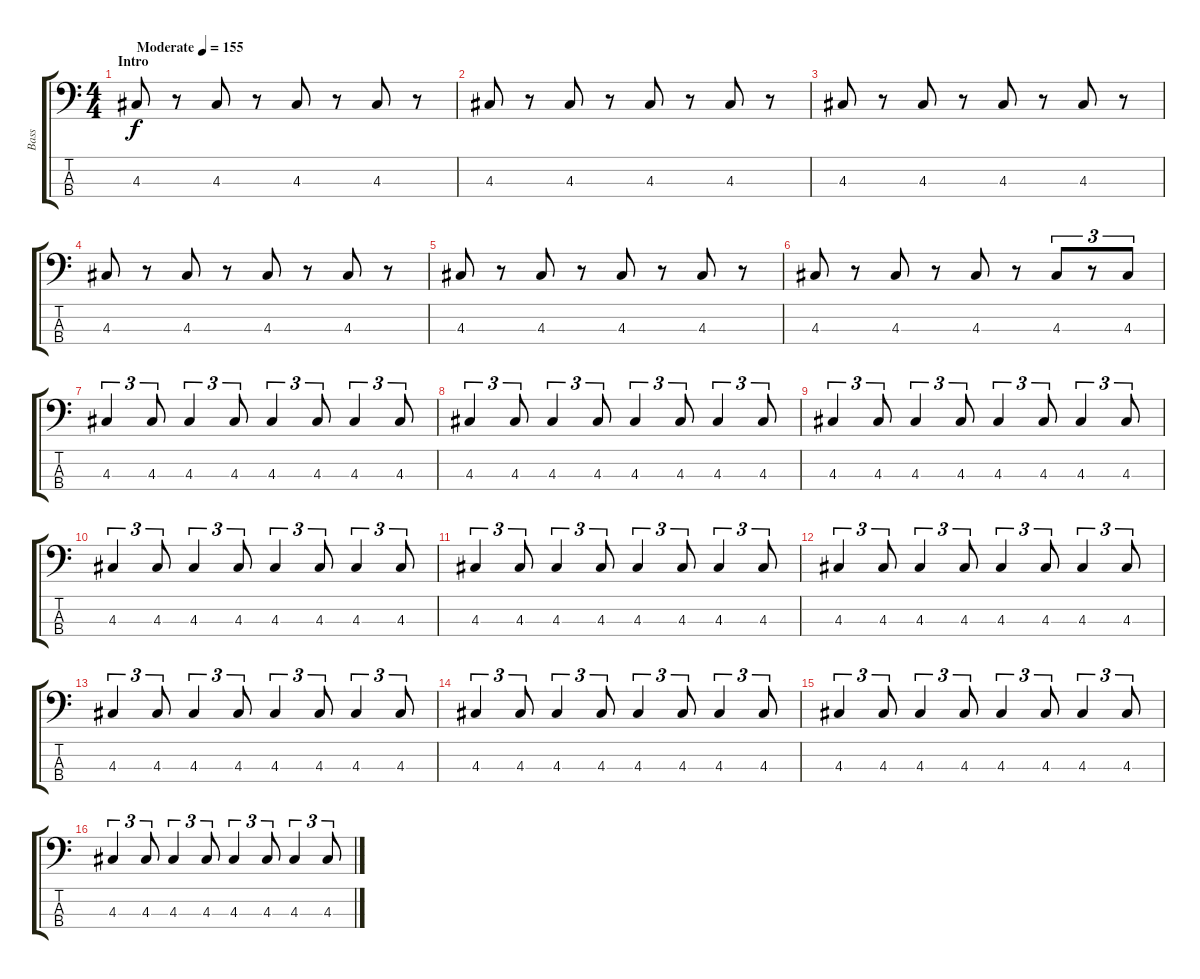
\track ("Bass" "Bass") {instrument electricbassfinger}
\staff {score tabs}
\tuning (G2 D2 A1 E1) {hide}
\ts (4 4)
\section ("" "Intro")
\tempo (155 "Moderate")
\clef f4
\ks c
4.3.8{dy f instrument electricbassfinger} r.8 4.3.8 r.8 4.3.8 r.8 4.3.8 r.8 |
4.3.8 r.8 4.3.8 r.8 4.3.8 r.8 4.3.8 r.8 |
4.3.8 r.8 4.3.8 r.8 4.3.8 r.8 4.3.8 r.8 |
4.3.8 r.8 4.3.8 r.8 4.3.8 r.8 4.3.8 r.8 |
4.3.8 r.8 4.3.8 r.8 4.3.8 r.8 4.3.8 r.8 |
4.3.8 r.8 4.3.8 r.8 4.3.8 r.8 4.3.8{tu (3 2)} r.8{tu (3 2)} 4.3.8{tu (3 2)} |
4.3.4{tu (3 2)} 4.3.8{tu (3 2)} 4.3.4{tu (3 2)} 4.3.8{tu (3 2)} 4.3.4{tu (3 2)} 4.3.8{tu (3 2)} 4.3.4{tu (3 2)} 4.3.8{tu (3 2)} |
4.3.4{tu (3 2)} 4.3.8{tu (3 2)} 4.3.4{tu (3 2)} 4.3.8{tu (3 2)} 4.3.4{tu (3 2)} 4.3.8{tu (3 2)} 4.3.4{tu (3 2)} 4.3.8{tu (3 2)} |
4.3.4{tu (3 2)} 4.3.8{tu (3 2)} 4.3.4{tu (3 2)} 4.3.8{tu (3 2)} 4.3.4{tu (3 2)} 4.3.8{tu (3 2)} 4.3.4{tu (3 2)} 4.3.8{tu (3 2)} |
4.3.4{tu (3 2)} 4.3.8{tu (3 2)} 4.3.4{tu (3 2)} 4.3.8{tu (3 2)} 4.3.4{tu (3 2)} 4.3.8{tu (3 2)} 4.3.4{tu (3 2)} 4.3.8{tu (3 2)} |
4.3.4{tu (3 2)} 4.3.8{tu (3 2)} 4.3.4{tu (3 2)} 4.3.8{tu (3 2)} 4.3.4{tu (3 2)} 4.3.8{tu (3 2)} 4.3.4{tu (3 2)} 4.3.8{tu (3 2)} |
4.3.4{tu (3 2)} 4.3.8{tu (3 2)} 4.3.4{tu (3 2)} 4.3.8{tu (3 2)} 4.3.4{tu (3 2)} 4.3.8{tu (3 2)} 4.3.4{tu (3 2)} 4.3.8{tu (3 2)} |
4.3.4{tu (3 2)} 4.3.8{tu (3 2)} 4.3.4{tu (3 2)} 4.3.8{tu (3 2)} 4.3.4{tu (3 2)} 4.3.8{tu (3 2)} 4.3.4{tu (3 2)} 4.3.8{tu (3 2)} |
4.3.4{tu (3 2)} 4.3.8{tu (3 2)} 4.3.4{tu (3 2)} 4.3.8{tu (3 2)} 4.3.4{tu (3 2)} 4.3.8{tu (3 2)} 4.3.4{tu (3 2)} 4.3.8{tu (3 2)} |
4.3.4{tu (3 2)} 4.3.8{tu (3 2)} 4.3.4{tu (3 2)} 4.3.8{tu (3 2)} 4.3.4{tu (3 2)} 4.3.8{tu (3 2)} 4.3.4{tu (3 2)} 4.3.8{tu (3 2)} |
4.3.4{tu (3 2)} 4.3.8{tu (3 2)} 4.3.4{tu (3 2)} 4.3.8{tu (3 2)} 4.3.4{tu (3 2)} 4.3.8{tu (3 2)} 4.3.4{tu (3 2)} 4.3.8{tu (3 2)}
